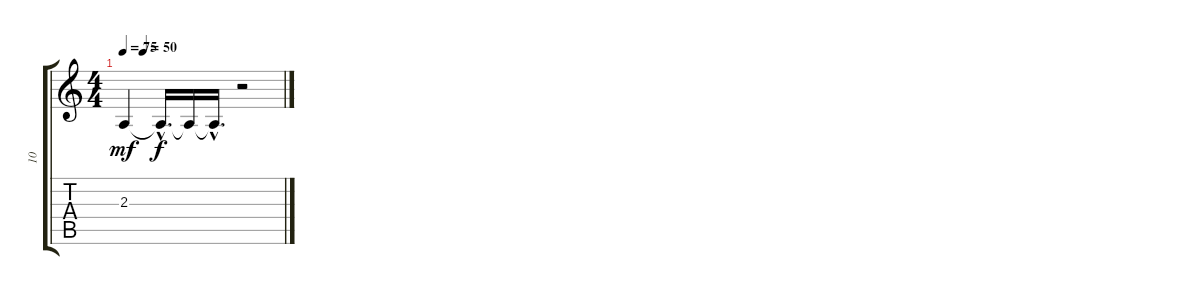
\track ("10" "10") {instrument acousticgrandpiano}
\staff {score tabs}
\tuning (E4 B3 G3 D3 A2 E2) {hide}
\ts (4 4)
\tempo 75
\tempo (50 0.125)
\clef g2
\ks c
2.3.4{dy mf} 2.3{hac t}.16{d dy f} 2.3{t}.16 2.3{hac t}.16{d} r.2
